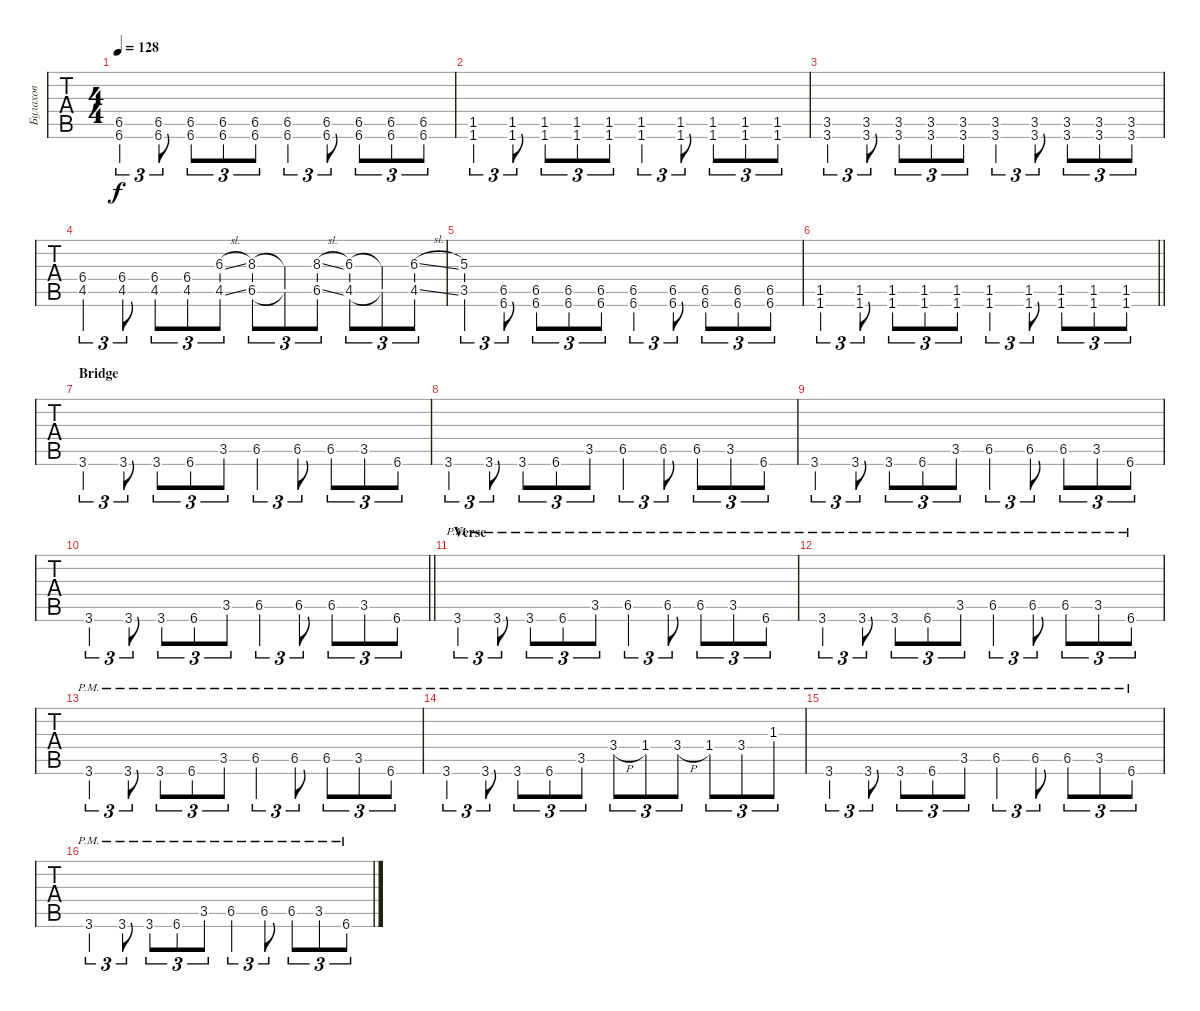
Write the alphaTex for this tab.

\track ("Булахов" "Булахов") {instrument overdrivenguitar}
\staff {tabs}
\tuning (E4 B3 G3 D3 A2 D2) {hide}
\ts (4 4)
\tempo 128
\clef g2
\ks c
(6.5 6.6).4{tu (3 2) dy f} (6.5 6.6).8{tu (3 2)} (6.5 6.6).8{tu (3 2)} (6.5 6.6).8{tu (3 2)} (6.5 6.6).8{tu (3 2)} (6.5 6.6).4{tu (3 2)} (6.5 6.6).8{tu (3 2)} (6.5 6.6).8{tu (3 2)} (6.5 6.6).8{tu (3 2)} (6.5 6.6).8{tu (3 2)} |
(1.5 1.6).4{tu (3 2)} (1.5 1.6).8{tu (3 2)} (1.5 1.6).8{tu (3 2)} (1.5 1.6).8{tu (3 2)} (1.5 1.6).8{tu (3 2)} (1.5 1.6).4{tu (3 2)} (1.5 1.6).8{tu (3 2)} (1.5 1.6).8{tu (3 2)} (1.5 1.6).8{tu (3 2)} (1.5 1.6).8{tu (3 2)} |
(3.5 3.6).4{tu (3 2)} (3.5 3.6).8{tu (3 2)} (3.5 3.6).8{tu (3 2)} (3.5 3.6).8{tu (3 2)} (3.5 3.6).8{tu (3 2)} (3.5 3.6).4{tu (3 2)} (3.5 3.6).8{tu (3 2)} (3.5 3.6).8{tu (3 2)} (3.5 3.6).8{tu (3 2)} (3.5 3.6).8{tu (3 2)} |
(6.4 4.5).4{tu (3 2)} (6.4 4.5).8{tu (3 2)} (6.4 4.5).8{tu (3 2)} (6.4 4.5).8{tu (3 2)} (6.3{sl} 4.5{sl}).8{tu (3 2)} (8.3 6.5).8{tu (3 2)} (8.3{t} 6.5{t}).8{tu (3 2)} (8.3{sl} 6.5{sl}).8{tu (3 2)} (6.3 4.5).8{tu (3 2)} (6.3{t} 4.5{t}).8{tu (3 2)} (6.3{sl} 4.5{sl}).8{tu (3 2)} |
(5.3 3.5).4{tu (3 2)} (6.5 6.6).8{tu (3 2)} (6.5 6.6).8{tu (3 2)} (6.5 6.6).8{tu (3 2)} (6.5 6.6).8{tu (3 2)} (6.5 6.6).4{tu (3 2)} (6.5 6.6).8{tu (3 2)} (6.5 6.6).8{tu (3 2)} (6.5 6.6).8{tu (3 2)} (6.5 6.6).8{tu (3 2)} |
\barLineRight lightlight
(1.5 1.6).4{tu (3 2)} (1.5 1.6).8{tu (3 2)} (1.5 1.6).8{tu (3 2)} (1.5 1.6).8{tu (3 2)} (1.5 1.6).8{tu (3 2)} (1.5 1.6).4{tu (3 2)} (1.5 1.6).8{tu (3 2)} (1.5 1.6).8{tu (3 2)} (1.5 1.6).8{tu (3 2)} (1.5 1.6).8{tu (3 2)} |
\section ("" "Bridge")
3.6.4{tu (3 2)} 3.6.8{tu (3 2)} 3.6.8{tu (3 2)} 6.6.8{tu (3 2)} 3.5.8{tu (3 2)} 6.5.4{tu (3 2)} 6.5.8{tu (3 2)} 6.5.8{tu (3 2)} 3.5.8{tu (3 2)} 6.6.8{tu (3 2)} |
3.6.4{tu (3 2)} 3.6.8{tu (3 2)} 3.6.8{tu (3 2)} 6.6.8{tu (3 2)} 3.5.8{tu (3 2)} 6.5.4{tu (3 2)} 6.5.8{tu (3 2)} 6.5.8{tu (3 2)} 3.5.8{tu (3 2)} 6.6.8{tu (3 2)} |
3.6.4{tu (3 2)} 3.6.8{tu (3 2)} 3.6.8{tu (3 2)} 6.6.8{tu (3 2)} 3.5.8{tu (3 2)} 6.5.4{tu (3 2)} 6.5.8{tu (3 2)} 6.5.8{tu (3 2)} 3.5.8{tu (3 2)} 6.6.8{tu (3 2)} |
\barLineRight lightlight
3.6.4{tu (3 2)} 3.6.8{tu (3 2)} 3.6.8{tu (3 2)} 6.6.8{tu (3 2)} 3.5.8{tu (3 2)} 6.5.4{tu (3 2)} 6.5.8{tu (3 2)} 6.5.8{tu (3 2)} 3.5.8{tu (3 2)} 6.6.8{tu (3 2)} |
\section ("" "Verse")
3.6{pm}.4{tu (3 2)} 3.6{pm}.8{tu (3 2)} 3.6{pm}.8{tu (3 2)} 6.6{pm}.8{tu (3 2)} 3.5{pm}.8{tu (3 2)} 6.5{pm}.4{tu (3 2)} 6.5{pm}.8{tu (3 2)} 6.5{pm}.8{tu (3 2)} 3.5{pm}.8{tu (3 2)} 6.6{pm}.8{tu (3 2)} |
3.6{pm}.4{tu (3 2)} 3.6{pm}.8{tu (3 2)} 3.6{pm}.8{tu (3 2)} 6.6{pm}.8{tu (3 2)} 3.5{pm}.8{tu (3 2)} 6.5{pm}.4{tu (3 2)} 6.5{pm}.8{tu (3 2)} 6.5{pm}.8{tu (3 2)} 3.5{pm}.8{tu (3 2)} 6.6{pm}.8{tu (3 2)} |
3.6{pm}.4{tu (3 2)} 3.6{pm}.8{tu (3 2)} 3.6{pm}.8{tu (3 2)} 6.6{pm}.8{tu (3 2)} 3.5{pm}.8{tu (3 2)} 6.5{pm}.4{tu (3 2)} 6.5{pm}.8{tu (3 2)} 6.5{pm}.8{tu (3 2)} 3.5{pm}.8{tu (3 2)} 6.6{pm}.8{tu (3 2)} |
3.6{pm}.4{tu (3 2)} 3.6{pm}.8{tu (3 2)} 3.6{pm}.8{tu (3 2)} 6.6{pm}.8{tu (3 2)} 3.5{pm}.8{tu (3 2)} 3.4{h pm}.8{tu (3 2)} 1.4{pm}.8{tu (3 2)} 3.4{h pm}.8{tu (3 2)} 1.4{pm}.8{tu (3 2)} 3.4{pm}.8{tu (3 2)} 1.3{pm}.8{tu (3 2)} |
3.6{pm}.4{tu (3 2)} 3.6{pm}.8{tu (3 2)} 3.6{pm}.8{tu (3 2)} 6.6{pm}.8{tu (3 2)} 3.5{pm}.8{tu (3 2)} 6.5{pm}.4{tu (3 2)} 6.5{pm}.8{tu (3 2)} 6.5{pm}.8{tu (3 2)} 3.5{pm}.8{tu (3 2)} 6.6{pm}.8{tu (3 2)} |
3.6{pm}.4{tu (3 2)} 3.6{pm}.8{tu (3 2)} 3.6{pm}.8{tu (3 2)} 6.6{pm}.8{tu (3 2)} 3.5{pm}.8{tu (3 2)} 6.5{pm}.4{tu (3 2)} 6.5{pm}.8{tu (3 2)} 6.5{pm}.8{tu (3 2)} 3.5{pm}.8{tu (3 2)} 6.6{pm}.8{tu (3 2)}
